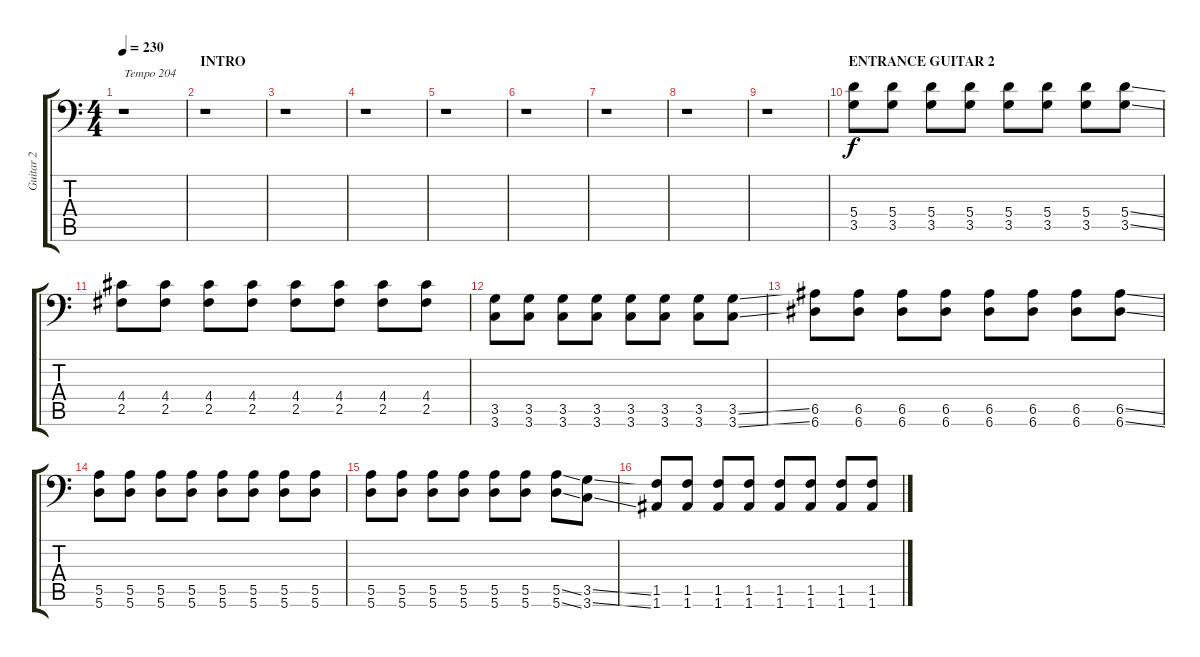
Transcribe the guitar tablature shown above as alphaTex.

\track ("Guitar 2" "Guitar 2") {instrument distortionguitar}
\staff {score tabs}
\tuning (B3 Gb3 D3 A2 E2 A1) {hide}
\ts (4 4)
\tempo 230
\tempo 204
\tempo 230
\clef f4
\ks c
r.1{txt "Tempo 204" dy f instrument distortionguitar} |
\section ("" "INTRO")
r.1 |
r.1 |
r.1 |
r.1 |
r.1 |
r.1 |
r.1 |
r.1 |
\section ("" "ENTRANCE GUITAR 2")
(5.4 3.5).8 (5.4 3.5).8 (5.4 3.5).8 (5.4 3.5).8 (5.4 3.5).8 (5.4 3.5).8 (5.4 3.5).8 (5.4{ss} 3.5{ss}).8 |
(4.4 2.5).8 (4.4 2.5).8 (4.4 2.5).8 (4.4 2.5).8 (4.4 2.5).8 (4.4 2.5).8 (4.4 2.5).8 (4.4 2.5).8 |
(3.5 3.6).8 (3.5 3.6).8 (3.5 3.6).8 (3.5 3.6).8 (3.5 3.6).8 (3.5 3.6).8 (3.5 3.6).8 (3.5{ss} 3.6{ss}).8 |
(6.5 6.6).8 (6.5 6.6).8 (6.5 6.6).8 (6.5 6.6).8 (6.5 6.6).8 (6.5 6.6).8 (6.5 6.6).8 (6.5{ss} 6.6{ss}).8 |
(5.5 5.6).8 (5.5 5.6).8 (5.5 5.6).8 (5.5 5.6).8 (5.5 5.6).8 (5.5 5.6).8 (5.5 5.6).8 (5.5 5.6).8 |
(5.5 5.6).8 (5.5 5.6).8 (5.5 5.6).8 (5.5 5.6).8 (5.5 5.6).8 (5.5 5.6).8 (5.5{ss} 5.6{ss}).8 (3.5{ss} 3.6{ss}).8 |
(1.5 1.6).8 (1.5 1.6).8 (1.5 1.6).8 (1.5 1.6).8 (1.5 1.6).8 (1.5 1.6).8 (1.5 1.6).8 (1.5 1.6).8
